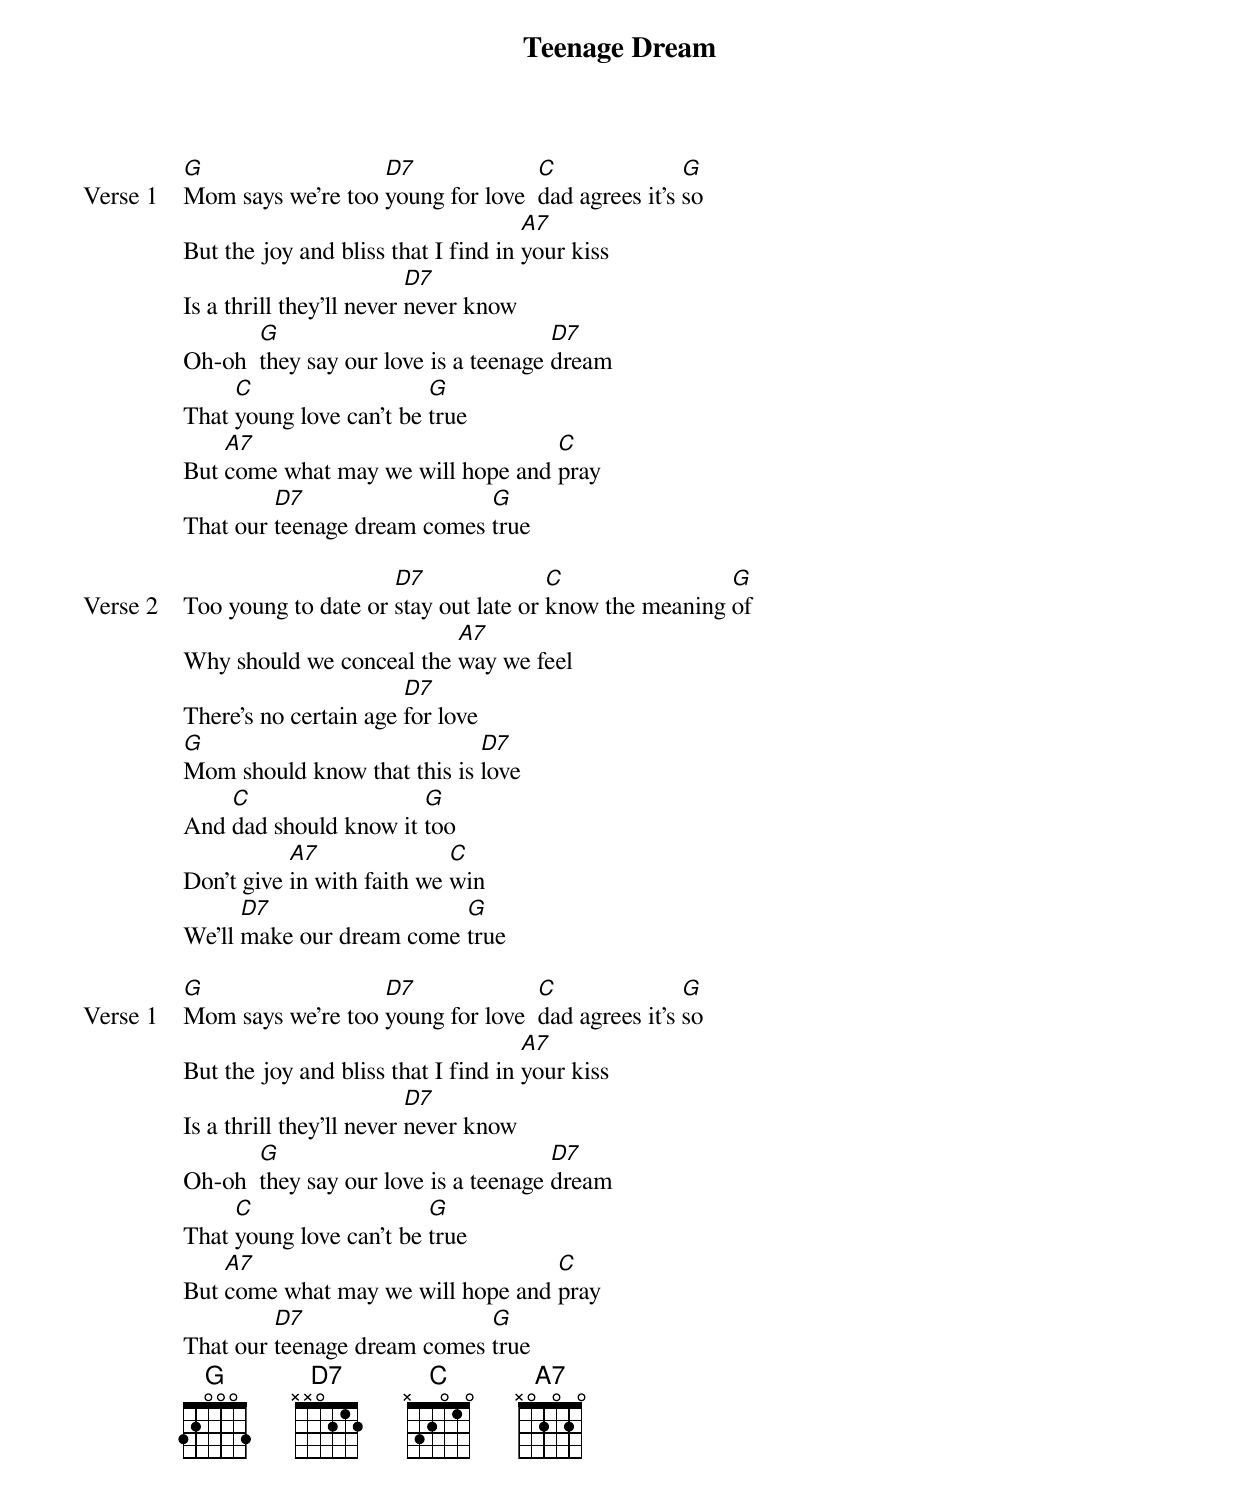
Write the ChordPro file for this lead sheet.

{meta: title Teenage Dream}
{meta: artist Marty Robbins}
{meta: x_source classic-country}
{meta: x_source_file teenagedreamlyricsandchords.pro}
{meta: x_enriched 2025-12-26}

{start_of_verse: Verse 1}
[G]Mom says we're too [D7]young for love  [C]dad agrees it's [G]so
But the joy and bliss that I find in [A7]your kiss
Is a thrill they'll never [D7]never know
Oh-oh  [G]they say our love is a teenage [D7]dream
That [C]young love can't be [G]true
But [A7]come what may we will hope and [C]pray
That our [D7]teenage dream comes [G]true
{end_of_verse}

{start_of_verse: Verse 2}
Too young to date or [D7]stay out late or [C]know the meaning [G]of
Why should we conceal the [A7]way we feel
There's no certain age [D7]for love
[G]Mom should know that this is [D7]love
And [C]dad should know it [G]too
Don't give [A7]in with faith we [C]win
We'll [D7]make our dream come [G]true
{end_of_verse}

{start_of_verse: Verse 1}
[G]Mom says we're too [D7]young for love  [C]dad agrees it's [G]so
But the joy and bliss that I find in [A7]your kiss
Is a thrill they'll never [D7]never know
Oh-oh  [G]they say our love is a teenage [D7]dream
That [C]young love can't be [G]true
But [A7]come what may we will hope and [C]pray
That our [D7]teenage dream comes [G]true
{end_of_verse}
